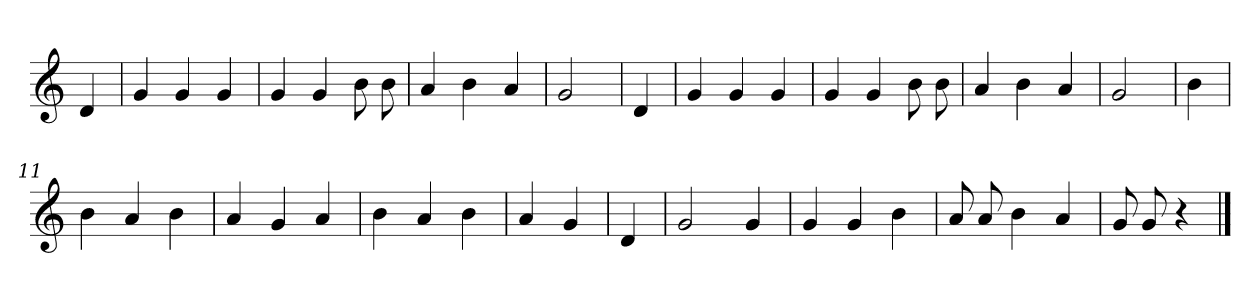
**kern
*part1
*staff1
*clefG2
*k[]
=
4d
=1
4g
4g
4g
=2
4g
4g
8b
8b
=3
4a
4b
4a
=4
2g
=5
4d
=6
4g
4g
4g
=7
4g
4g
8b
8b
=8
4a
4b
4a
=9
2g
=10
4b
=11
4b
4a
4b
=12
4a
4g
4a
=13
4b
4a
4b
=14
4a
4g
=15
4d
=16
2g
4g
=17
4g
4g
4b
=18
8a
8a
4b
4a
=19
8g
8g
4r
==
*-
